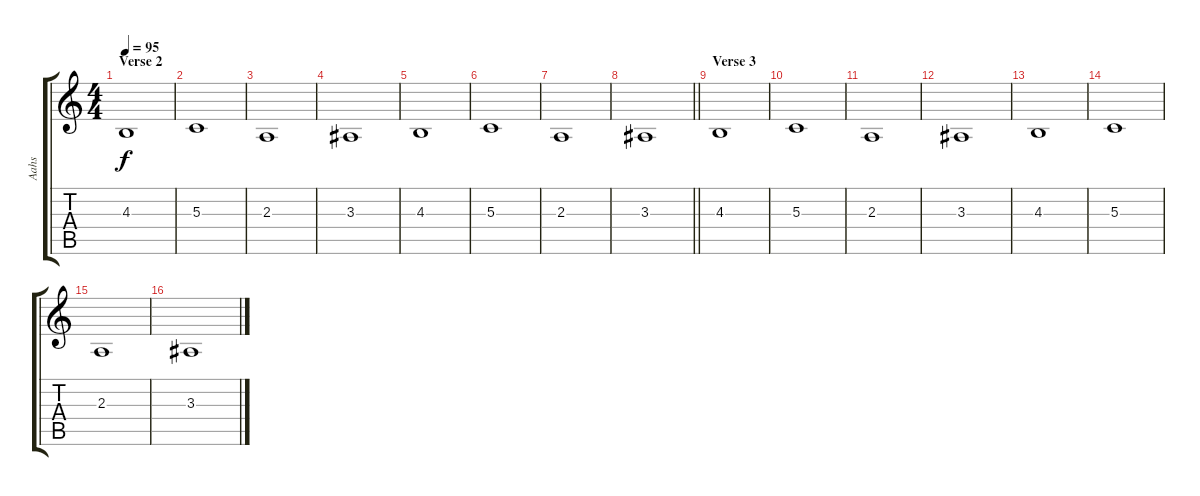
\track ("Aahs" "Aahs") {instrument choiraahs}
\staff {score tabs}
\tuning (E4 B3 G3 D3 A2 E2) {hide}
\ts (4 4)
\section ("" "Verse 2")
\tempo 95
\clef g2
\ks c
4.3.1{dy f} |
5.3.1 |
2.3.1 |
3.3.1 |
4.3.1 |
5.3.1 |
2.3.1 |
\barLineRight lightlight
3.3.1 |
\section ("" "Verse 3")
4.3.1 |
5.3.1 |
2.3.1 |
3.3.1 |
4.3.1 |
5.3.1 |
2.3.1 |
3.3.1
